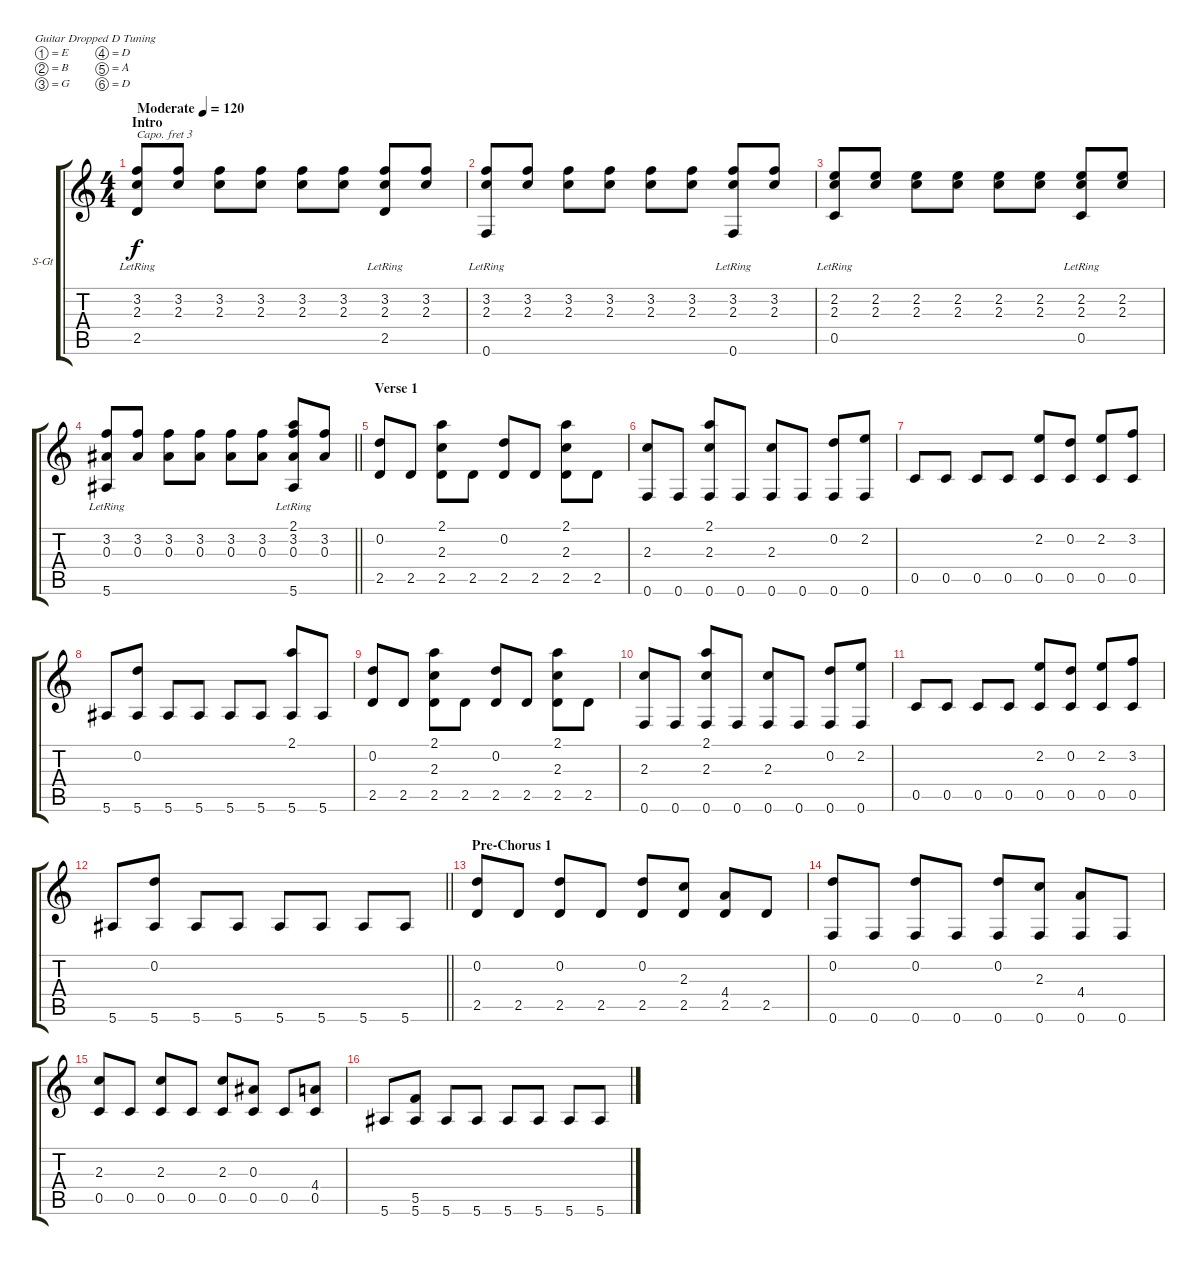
\bracketExtendMode groupsimilarinstruments
\firstSystemTrackNameOrientation horizontal
\otherSystemsTrackNameOrientation horizontal
\track ("Track 1" "S-Gt") {instrument acousticguitarsteel}
\staff {score tabs}
\capo 3
\tuning (E4 B3 G3 D3 A2 D2)
\ts (4 4)
\beaming (8 2 2 2 2)
\section ("" "Intro")
\tempo (120 "Moderate")
\clef g2
\ks c
(3.2 2.3 2.5{lr}).8{dy f instrument acousticguitarsteel} (3.2 2.3).8 (3.2 2.3).8 (3.2 2.3).8 (3.2 2.3).8 (3.2 2.3).8 (3.2 2.3 2.5{lr}).8 (3.2 2.3).8 |
(3.2 2.3 0.6{lr}).8 (3.2 2.3).8 (3.2 2.3).8 (3.2 2.3).8 (3.2 2.3).8 (3.2 2.3).8 (3.2 2.3 0.6{lr}).8 (3.2 2.3).8 |
(2.2 2.3 0.5{lr}).8 (2.2 2.3).8 (2.2 2.3).8 (2.2 2.3).8 (2.2 2.3).8 (2.2 2.3).8 (2.2 2.3 0.5{lr}).8 (2.2 2.3).8 |
\barLineRight lightlight
(3.2 0.3 5.6{lr}).8 (3.2 0.3).8 (3.2 0.3).8 (3.2 0.3).8 (3.2 0.3).8 (3.2 0.3).8 (2.1 3.2 0.3 5.6{lr}).8 (3.2 0.3).8 |
\section ("" "Verse 1")
(0.2 2.5).8 2.5.8 (2.1 2.3 2.5).8 2.5.8 (0.2 2.5).8 2.5.8 (2.1 2.3 2.5).8 2.5.8 |
(2.3 0.6).8 0.6.8 (2.1 2.3 0.6).8 0.6.8 (2.3 0.6).8 0.6.8 (0.2 0.6).8 (2.2 0.6).8 |
0.5.8 0.5.8 0.5.8 0.5.8 (2.2 0.5).8 (0.2 0.5).8 (2.2 0.5).8 (3.2 0.5).8 |
5.6.8 (0.2 5.6).8 5.6.8 5.6.8 5.6.8 5.6.8 (2.1 5.6).8 5.6.8 |
(0.2 2.5).8 2.5.8 (2.1 2.3 2.5).8 2.5.8 (0.2 2.5).8 2.5.8 (2.1 2.3 2.5).8 2.5.8 |
(2.3 0.6).8 0.6.8 (2.1 2.3 0.6).8 0.6.8 (2.3 0.6).8 0.6.8 (0.2 0.6).8 (2.2 0.6).8 |
0.5.8 0.5.8 0.5.8 0.5.8 (2.2 0.5).8 (0.2 0.5).8 (2.2 0.5).8 (3.2 0.5).8 |
\barLineRight lightlight
5.6.8 (0.2 5.6).8 5.6.8 5.6.8 5.6.8 5.6.8 5.6.8 5.6.8 |
\section ("" "Pre-Chorus 1")
(0.2 2.5).8 2.5.8 (0.2 2.5).8 2.5.8 (0.2 2.5).8 (2.3 2.5).8 (4.4 2.5).8 2.5.8 |
(0.2 0.6).8 0.6.8 (0.2 0.6).8 0.6.8 (0.2 0.6).8 (2.3 0.6).8 (4.4 0.6).8 0.6.8 |
(2.3 0.5).8 0.5.8 (2.3 0.5).8 0.5.8 (2.3 0.5).8 (0.3 0.5).8 0.5.8 (4.4 0.5).8 |
5.6.8 (5.5 5.6).8 5.6.8 5.6.8 5.6.8 5.6.8 5.6.8 5.6.8
